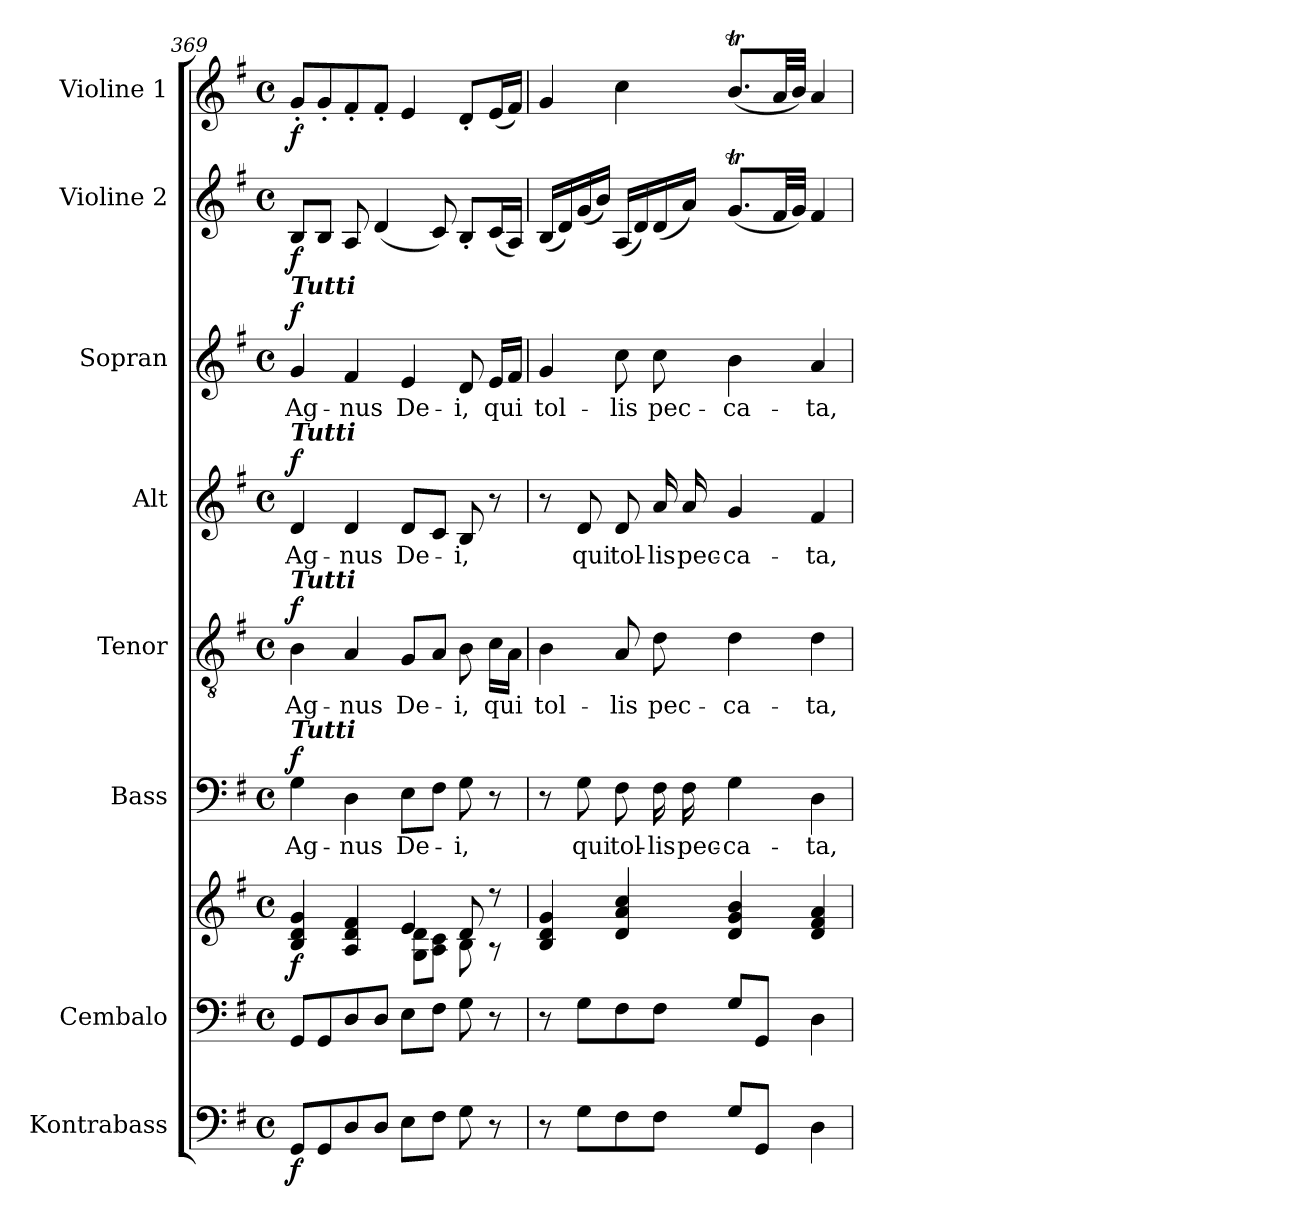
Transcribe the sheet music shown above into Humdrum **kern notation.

**kern	**dynam	**kern	**kern	**dynam	**kern	**text	**dynam	**kern	**text	**dynam	**kern	**text	**dynam	**kern	**text	**dynam	**kern	**dynam	**kern	**dynam
*part8	*part8	*part7	*part7	*part7	*part6	*part6	*part6	*part5	*part5	*part5	*part4	*part4	*part4	*part3	*part3	*part3	*part2	*part2	*part1	*part1
*staff9	*staff9	*staff8	*staff7	*staff7/8	*staff6	*staff6	*staff6	*staff5	*staff5	*staff5	*staff4	*staff4	*staff4	*staff3	*staff3	*staff3	*staff2	*staff2	*staff1	*staff1
*I"Kontrabass	*	*I"Cembalo	*	*	*I"Bass	*	*	*I"Tenor	*	*	*I"Alt	*	*	*I"Sopran	*	*	*I"Violine 2	*	*I"Violine 1	*
*I'Kb.	*	*I'Cemb.	*	*	*I'B.	*	*	*I'T.	*	*	*I'A.	*	*	*I'S.	*	*	*I'Vl. 2	*	*I'Vl. 1	*
*clefF4	*	*clefF4	*clefG2	*	*clefF4	*	*	*clefGv2	*	*	*clefG2	*	*	*clefG2	*	*	*clefG2	*	*clefG2	*
*ITrd7c12	*	*	*	*	*	*	*	*	*	*	*	*	*	*	*	*	*	*	*	*
*k[f#]	*	*k[f#]	*k[f#]	*	*k[f#]	*	*	*k[f#]	*	*	*k[f#]	*	*	*k[f#]	*	*	*k[f#]	*	*k[f#]	*
*G:	*	*G:	*G:	*	*G:	*	*	*G:	*	*	*G:	*	*	*G:	*	*	*G:	*	*G:	*
*M4/4	*	*M4/4	*M4/4	*	*M4/4	*	*	*M4/4	*	*	*M4/4	*	*	*M4/4	*	*	*M4/4	*	*M4/4	*
*met(c)	*	*met(c)	*met(c)	*	*met(c)	*	*	*met(c)	*	*	*met(c)	*	*	*met(c)	*	*	*met(c)	*	*met(c)	*
=369	=369	=369	=369	=369	=369	=369	=369	=369	=369	=369	=369	=369	=369	=369	=369	=369	=369	=369	=369	=369
*	*	*	*^	*	*	*	*	*	*	*	*	*	*	*	*	*	*	*	*	*
!	!	!	!	!	!	!	!	!	!	!	!	!	!	!	!LO:TX:a:Bi:t=Tutti	!	!	!	!	!	!
!	!	!	!	!	!	!	!	!	!	!	!	!LO:TX:a:Bi:t=Tutti	!	!	!	!	!	!	!	!	!
!	!	!	!	!	!	!	!	!	!LO:TX:a:Bi:t=Tutti	!	!	!	!	!	!	!	!	!	!	!	!
!	!	!	!	!	!	!LO:TX:a:Bi:t=Tutti	!	!	!	!	!	!	!	!	!	!	!	!	!	!	!
!	!LO:DY:b	!	!	!	!LO:DY:b	!	!LO:LY:b	!LO:DY:a	!	!LO:LY:b	!LO:DY:a	!	!LO:LY:b	!LO:DY:a	!	!LO:LY:b	!LO:DY:b	!	!LO:DY:b	!	!LO:DY:b
8GGG/L	f	8GG/L	4B/ 4d/ 4g/	2ryy	f	4G\	Ag-	f	4B\	Ag-	f	4d/	Ag-	f	4g/	Ag-	f	8B/L	f	8g'</L	f
8GGG/	.	8GG/	.	.	.	.	.	.	.	.	.	.	.	.	.	.	.	8B/J	.	8g'</	.
!	!	!	!	!	!	!	!LO:LY:b	!	!	!LO:LY:b	!	!	!LO:LY:b	!	!	!LO:LY:b	!	!	!	!	!
8DD/	.	8D/	4A/ 4d/ 4f#/	.	.	4D\	-nus	.	4A/	-nus	.	4d/	-nus	.	4f#/	-nus	.	8A/	.	8f#'</	.
8DD/J	.	8D/J	.	.	.	.	.	.	.	.	.	.	.	.	.	.	.	(<4d/	.	8f#'</J	.
!	!	!	!	!	!	!	!LO:LY:b	!	!	!LO:LY:b	!	!	!LO:LY:b	!	!	!LO:LY:b	!	!	!	!	!
8EE\L	.	8E\L	4e/	8G\ 8d\L	.	8E\L	De-	.	8G/L	De-	.	8d/L	De-	.	4e/	De-	.	.	.	4e/	.
8FF#\J	.	8F#\J	.	8A\ 8c\J	.	8F#\J	.	.	8A/J	.	.	8c/J	.	.	.	.	.	8c/)	.	.	.
!	!	!	!	!	!	!	!LO:LY:b	!	!	!LO:LY:b	!	!	!LO:LY:b	!	!	!LO:LY:b	!	!	!	!	!
8GG\	.	8G\	8d/	8B\	.	8G\	-i,	.	8B\	-i,	.	8B/	-i,	.	8d/	-i,	.	8B'</L	.	8d'</L	.
!	!	!	!	!	!	!	!	!	!	!LO:LY:b	!	!	!	!	!	!LO:LY:b	!	!	!	!	!
8r	.	8r	8r	8r	.	8r	.	.	16c\LL	qui	.	8r	.	.	16e/LL	qui	.	(<16c/L	.	(<16e/L	.
.	.	.	.	.	.	.	.	.	16A\JJ	.	.	.	.	.	16f#/JJ	.	.	16A/JJ)	.	16f#/JJ)	.
*	*	*	*v	*v	*	*	*	*	*	*	*	*	*	*	*	*	*	*	*	*	*
=370	=370	=370	=370	=370	=370	=370	=370	=370	=370	=370	=370	=370	=370	=370	=370	=370	=370	=370	=370	=370
!	!	!	!	!	!	!	!	!	!LO:LY:b	!	!	!	!	!	!LO:LY:b	!	!	!	!	!
8r	.	8r	4B/ 4d/ 4g/	.	8r	.	.	4B\	tol-	.	8r	.	.	4g/	tol-	.	(<16B/LL	.	4g/	.
.	.	.	.	.	.	.	.	.	.	.	.	.	.	.	.	.	16d/)	.	.	.
!	!	!	!	!	!	!LO:LY:b	!	!	!	!	!	!LO:LY:b	!	!	!	!	!	!	!	!
8GG\L	.	8G\L	.	.	8G\	qui	.	.	.	.	8d/	qui	.	.	.	.	(<16g/	.	.	.
.	.	.	.	.	.	.	.	.	.	.	.	.	.	.	.	.	16b/JJ)	.	.	.
!	!	!	!	!	!	!LO:LY:b	!	!	!LO:LY:b	!	!	!LO:LY:b	!	!	!LO:LY:b	!	!	!	!	!
8FF#\	.	8F#\	4d/ 4a/ 4cc/	.	8F#\	tol-	.	8A/	-lis	.	8d/	tol-	.	8cc\	-lis	.	(<16A/LL	.	4cc\	.
.	.	.	.	.	.	.	.	.	.	.	.	.	.	.	.	.	16d/)	.	.	.
!	!	!	!	!	!	!LO:LY:b	!	!	!LO:LY:b	!	!	!LO:LY:b	!	!	!LO:LY:b	!	!	!	!	!
8FF#\J	.	8F#\J	.	.	16F#\	-lis	.	8d\	pec-	.	16a/	-lis	.	8cc\	pec-	.	(<16d/	.	.	.
!	!	!	!	!	!	!LO:LY:b	!	!	!	!	!	!LO:LY:b	!	!	!	!	!	!	!	!
.	.	.	.	.	16F#\	pec-	.	.	.	.	16a/	pec-	.	.	.	.	16a/JJ)	.	.	.
!	!	!	!	!	!	!LO:LY:b	!	!	!LO:LY:b	!	!	!LO:LY:b	!	!	!LO:LY:b	!	!	!	!	!
8GG/L	.	8G/L	4d/ 4g/ 4b/	.	4G\	-ca-	.	4d\	-ca-	.	4g/	-ca-	.	4b\	-ca-	.	(<8.gT/L	.	(<8.bt/L	.
8GGG/J	.	8GG/J	.	.	.	.	.	.	.	.	.	.	.	.	.	.	.	.	.	.
.	.	.	.	.	.	.	.	.	.	.	.	.	.	.	.	.	32f#/LL	.	32a/LL	.
.	.	.	.	.	.	.	.	.	.	.	.	.	.	.	.	.	32g/JJJ)	.	32b/JJJ)	.
!	!	!	!	!	!	!LO:LY:b	!	!	!LO:LY:b	!	!	!LO:LY:b	!	!	!LO:LY:b	!	!	!	!	!
4DD\	.	4D\	4d/ 4f#/ 4a/	.	4D\	-ta,	.	4d\	-ta,	.	4f#/	-ta,	.	4a/	-ta,	.	4f#/	.	4a/	.
=	=	=	=	=	=	=	=	=	=	=	=	=	=	=	=	=	=	=	=	=
*-	*-	*-	*-	*-	*-	*-	*-	*-	*-	*-	*-	*-	*-	*-	*-	*-	*-	*-	*-	*-
